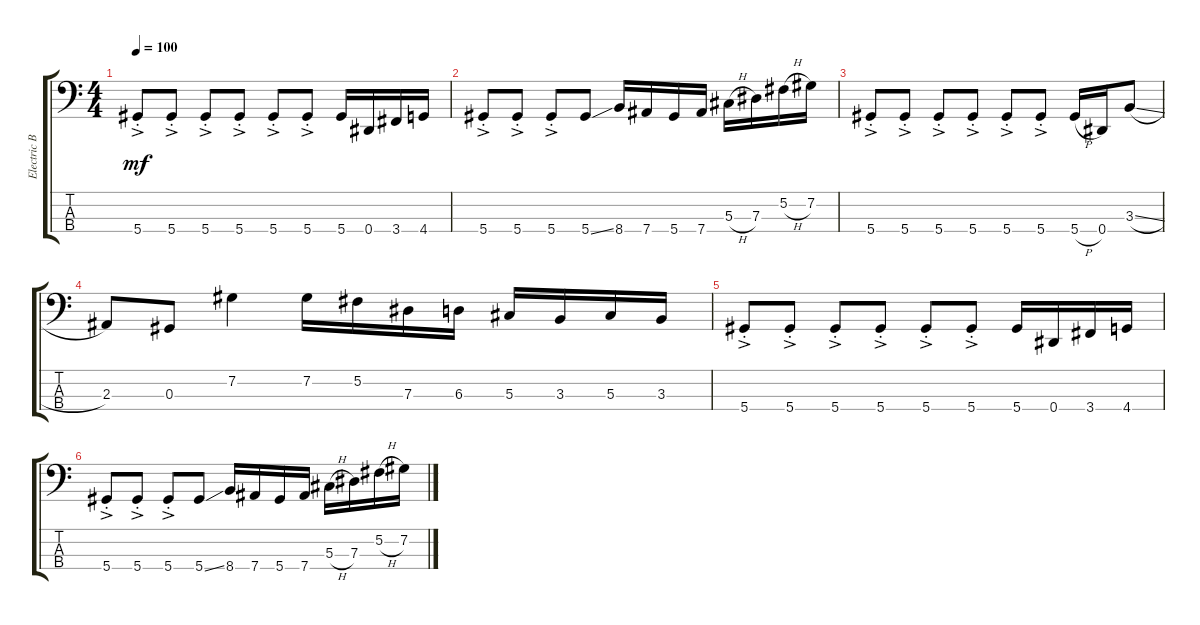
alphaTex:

\track ("Electric Bass" "Electric B") {instrument electricbassfinger}
\staff {score tabs}
\tuning (Gb2 Db2 Ab1 Eb1) {hide}
\ts (4 4)
\tempo 100
\clef f4
\ks c
5.4{ac st}.8{dy mf} 5.4{ac st}.8 5.4{ac st}.8 5.4{ac st}.8 5.4{ac st}.8 5.4{ac st}.8 5.4.16 0.4.16 3.4.16 4.4.16 |
5.4{ac st}.8 5.4{ac st}.8 5.4{ac st}.8 5.4{ss}.8 8.4.16 7.4.16 5.4.16 7.4.16 5.3{h}.16 7.3.16 5.2{h}.16 7.2.16 |
5.4{ac st}.8 5.4{ac st}.8 5.4{ac st}.8 5.4{ac st}.8 5.4{ac st}.8 5.4{ac st}.8 5.4{h}.16 0.4.16 3.3{sl}.8 |
2.3.8 0.3.8 7.2.4 7.2.16 5.2.16 7.3.16 6.3.16 5.3.16 3.3.16 5.3.16 3.3.16 |
5.4{ac st}.8 5.4{ac st}.8 5.4{ac st}.8 5.4{ac st}.8 5.4{ac st}.8 5.4{ac st}.8 5.4.16 0.4.16 3.4.16 4.4.16 |
5.4{ac st}.8 5.4{ac st}.8 5.4{ac st}.8 5.4{ss}.8 8.4.16 7.4.16 5.4.16 7.4.16 5.3{h}.16 7.3.16 5.2{h}.16 7.2.16
